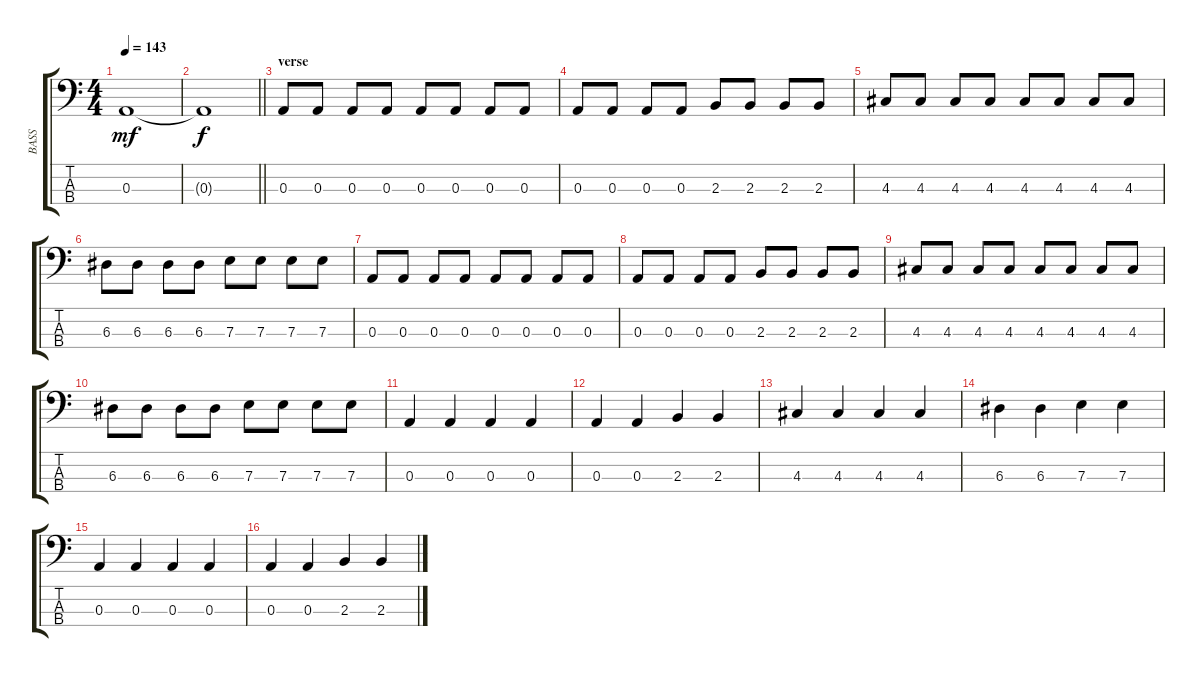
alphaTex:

\track ("BASS" "BASS") {instrument slapbass2}
\staff {score tabs}
\tuning (G2 D2 A1 E1) {hide}
\ts (4 4)
\tempo 143
\clef f4
\ks c
0.3.1{dy mf} |
\barLineRight lightlight
0.3{t}.1{dy f} |
\section ("" "verse")
0.3.8 0.3.8 0.3.8 0.3.8 0.3.8 0.3.8 0.3.8 0.3.8 |
0.3.8 0.3.8 0.3.8 0.3.8 2.3.8 2.3.8 2.3.8 2.3.8 |
4.3.8 4.3.8 4.3.8 4.3.8 4.3.8 4.3.8 4.3.8 4.3.8 |
6.3.8 6.3.8 6.3.8 6.3.8 7.3.8 7.3.8 7.3.8 7.3.8 |
0.3.8 0.3.8 0.3.8 0.3.8 0.3.8 0.3.8 0.3.8 0.3.8 |
0.3.8 0.3.8 0.3.8 0.3.8 2.3.8 2.3.8 2.3.8 2.3.8 |
4.3.8 4.3.8 4.3.8 4.3.8 4.3.8 4.3.8 4.3.8 4.3.8 |
6.3.8 6.3.8 6.3.8 6.3.8 7.3.8 7.3.8 7.3.8 7.3.8 |
0.3.4 0.3.4 0.3.4 0.3.4 |
0.3.4 0.3.4 2.3.4 2.3.4 |
4.3.4 4.3.4 4.3.4 4.3.4 |
6.3.4 6.3.4 7.3.4 7.3.4 |
0.3.4 0.3.4 0.3.4 0.3.4 |
0.3.4 0.3.4 2.3.4 2.3.4
